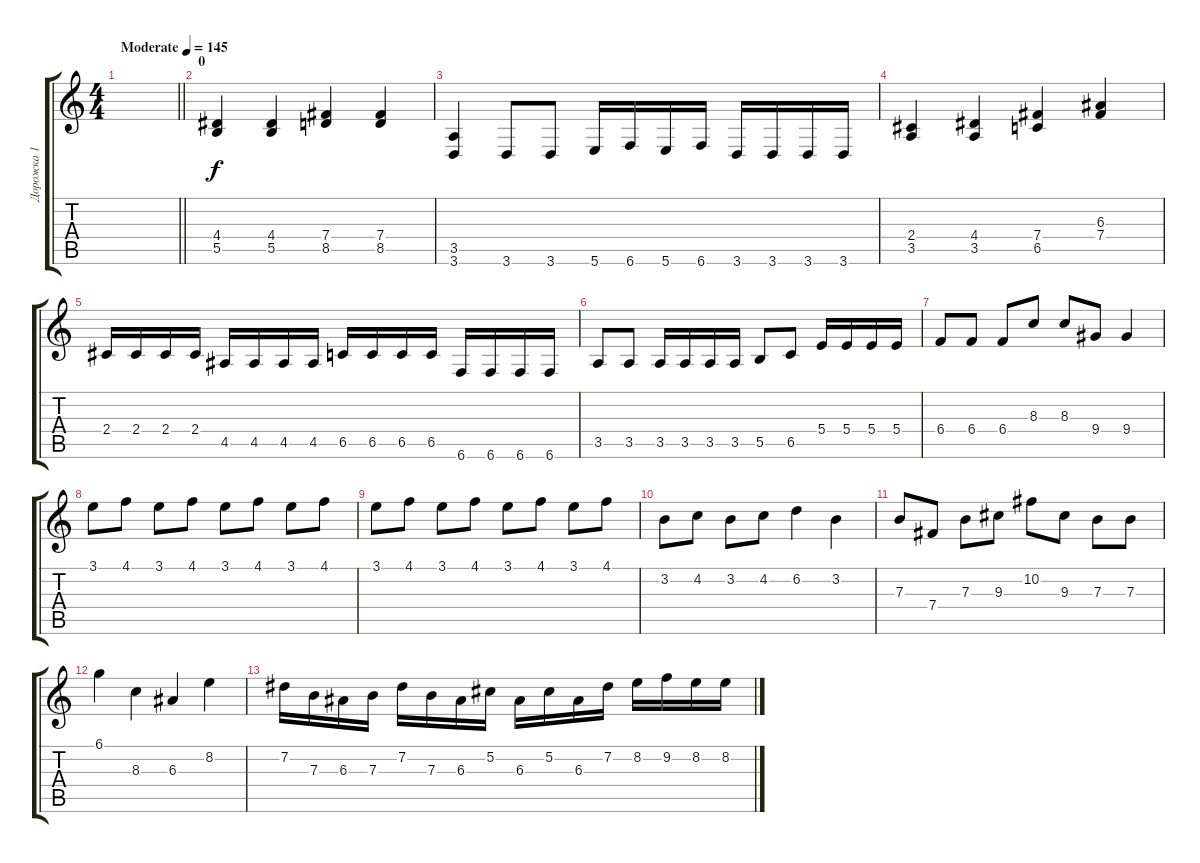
\track ("Дорожка 1" "Дорожка 1") {instrument distortionguitar}
\staff {score tabs}
\tuning (Db4 Ab3 E3 B2 Gb2 B1) {hide}
\ts (4 4)
\tempo (145 "Moderate")
\clef g2
\barLineRight lightlight
\ks c
|
\section ("" "0")
(4.4 5.5).4 (4.4 5.5).4 (7.4 8.5).4 (7.4 8.5).4 |
(3.5 3.6).4 3.6.8 3.6.8 5.6.16 6.6.16 5.6.16 6.6.16 3.6.16 3.6.16 3.6.16 3.6.16 |
(2.4 3.5).4 (4.4 3.5).4 (7.4 6.5).4 (6.3 7.4).4 |
2.4.16 2.4.16 2.4.16 2.4.16 4.5.16 4.5.16 4.5.16 4.5.16 6.5.16 6.5.16 6.5.16 6.5.16 6.6.16 6.6.16 6.6.16 6.6.16 |
3.5.8 3.5.8 3.5.16 3.5.16 3.5.16 3.5.16 5.5.8 6.5.8 5.4.16 5.4.16 5.4.16 5.4.16 |
6.4.8 6.4.8 6.4.8 8.3.8 8.3.8 9.4.8 9.4.4 |
3.1.8 4.1.8 3.1.8 4.1.8 3.1.8 4.1.8 3.1.8 4.1.8 |
3.1.8 4.1.8 3.1.8 4.1.8 3.1.8 4.1.8 3.1.8 4.1.8 |
3.2.8 4.2.8 3.2.8 4.2.8 6.2.4 3.2.4 |
7.3.8 7.4.8 7.3.8 9.3.8 10.2.8 9.3.8 7.3.8 7.3.8 |
6.1.4 8.3.4 6.3.4 8.2.4 |
7.2.16 7.3.16 6.3.16 7.3.16 7.2.16 7.3.16 6.3.16 5.2.16 6.3.16 5.2.16 6.3.16 7.2.16 8.2.16 9.2.16 8.2.16 8.2.16
